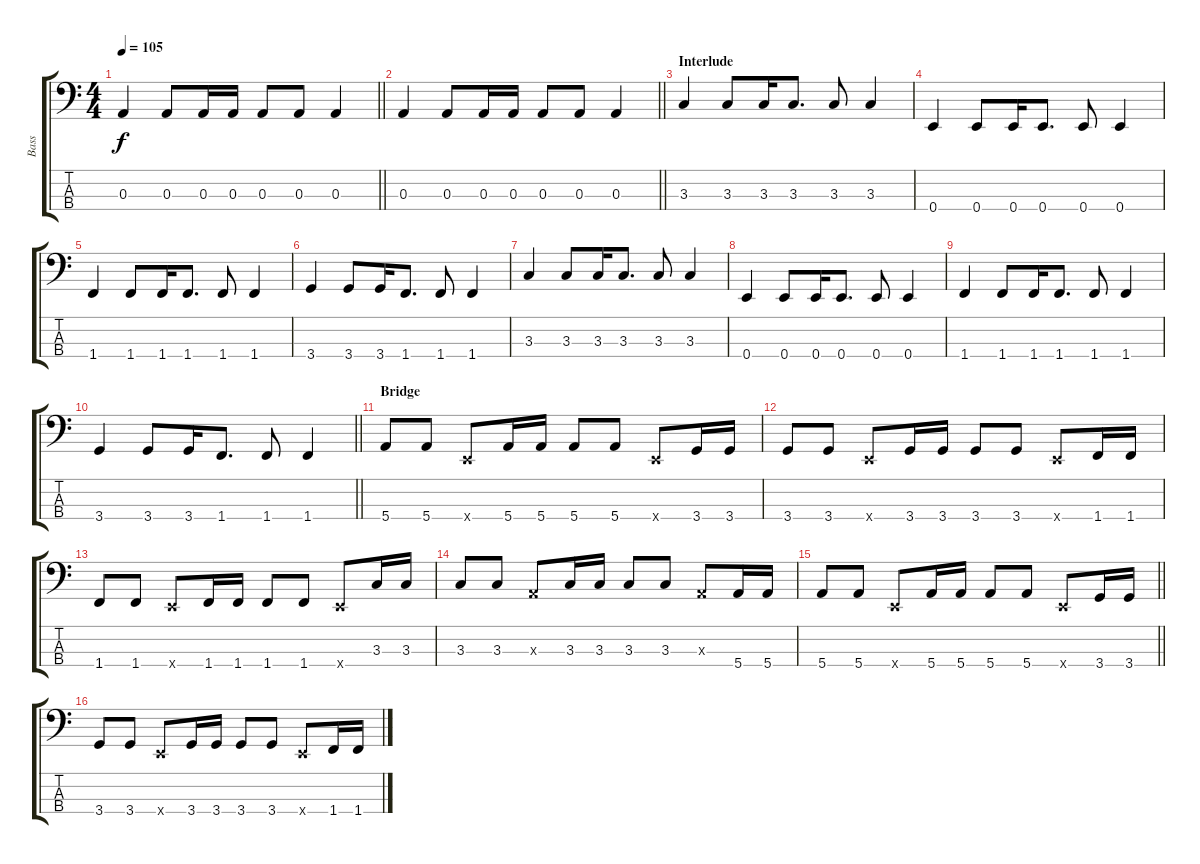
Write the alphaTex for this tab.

\track ("Bass" "Bass") {instrument electricbassfinger}
\staff {score tabs}
\tuning (G2 D2 A1 E1) {hide}
\ts (4 4)
\tempo 105
\clef f4
\barLineRight lightlight
\ks c
0.3.4{dy f} 0.3.8 0.3.16 0.3.16 0.3.8 0.3.8 0.3.4 |
\barLineRight lightlight
0.3.4 0.3.8 0.3.16 0.3.16 0.3.8 0.3.8 0.3.4 |
\section ("" "Interlude")
3.3.4 3.3.8 3.3.16 3.3.8{d} 3.3.8 3.3.4 |
0.4.4 0.4.8 0.4.16 0.4.8{d} 0.4.8 0.4.4 |
1.4.4 1.4.8 1.4.16 1.4.8{d} 1.4.8 1.4.4 |
3.4.4 3.4.8 3.4.16 1.4.8{d} 1.4.8 1.4.4 |
3.3.4 3.3.8 3.3.16 3.3.8{d} 3.3.8 3.3.4 |
0.4.4 0.4.8 0.4.16 0.4.8{d} 0.4.8 0.4.4 |
1.4.4 1.4.8 1.4.16 1.4.8{d} 1.4.8 1.4.4 |
\barLineRight lightlight
3.4.4 3.4.8 3.4.16 1.4.8{d} 1.4.8 1.4.4 |
\section ("" "Bridge")
5.4.8 5.4.8 0.4{x}.8 5.4.16 5.4.16 5.4.8 5.4.8 0.4{x}.8 3.4.16 3.4.16 |
3.4.8 3.4.8 0.4{x}.8 3.4.16 3.4.16 3.4.8 3.4.8 0.4{x}.8 1.4.16 1.4.16 |
1.4.8 1.4.8 0.4{x}.8 1.4.16 1.4.16 1.4.8 1.4.8 0.4{x}.8 3.3.16 3.3.16 |
3.3.8 3.3.8 0.3{x}.8 3.3.16 3.3.16 3.3.8 3.3.8 0.3{x}.8 5.4.16 5.4.16 |
\barLineRight lightlight
5.4.8 5.4.8 0.4{x}.8 5.4.16 5.4.16 5.4.8 5.4.8 0.4{x}.8 3.4.16 3.4.16 |
3.4.8 3.4.8 0.4{x}.8 3.4.16 3.4.16 3.4.8 3.4.8 0.4{x}.8 1.4.16 1.4.16
